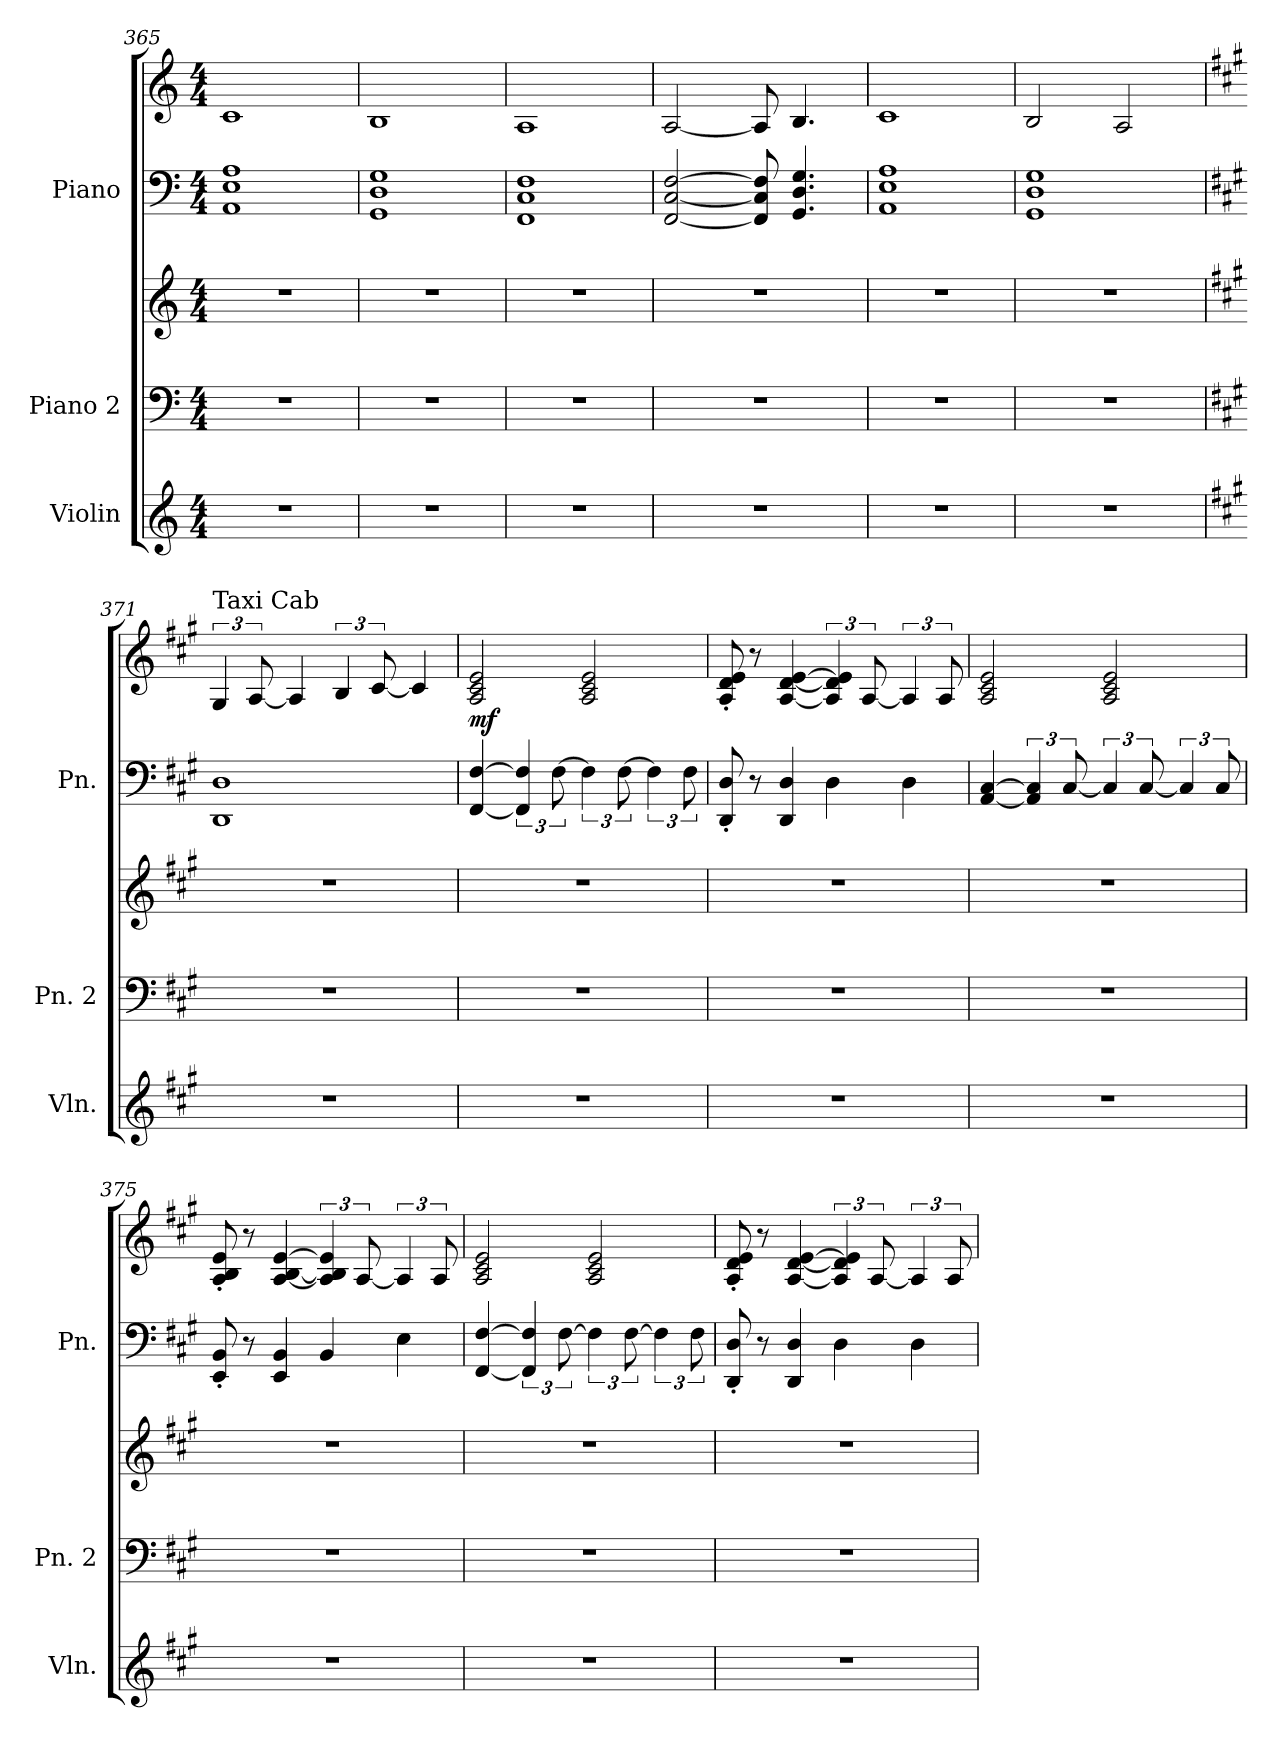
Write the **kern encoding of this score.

**kern	**kern	**kern	**kern	**kern	**dynam
*part3	*part2	*part2	*part1	*part1	*part1
*staff5	*staff4	*staff3	*staff2	*staff1	*staff1/2
*I"Violin	*I"Piano 2	*	*I"Piano	*	*
*I'Vln.	*I'Pn. 2	*	*I'Pn.	*	*
*clefG2	*clefF4	*clefG2	*clefF4	*clefG2	*
*k[]	*k[]	*k[]	*k[]	*k[]	*
*M4/4	*M4/4	*M4/4	*M4/4	*M4/4	*
=365	=365	=365	=365	=365	=365
1r	1r	1r	1AA 1E 1A	1c	.
=366	=366	=366	=366	=366	=366
1r	1r	1r	1GG 1D 1G	1B	.
=367	=367	=367	=367	=367	=367
1r	1r	1r	1FF 1C 1F	1A	.
=368	=368	=368	=368	=368	=368
1r	1r	1r	[2FF/ [2C/ [2F/	[2A/	.
.	.	.	8FF/] 8C/] 8F/]	8A/]	.
.	.	.	4.GG/ 4.D/ 4.G/	4.B/	.
!!LO:LB:g=z
=369	=369	=369	=369	=369	=369
1r	1r	1r	1AA 1E 1A	1c	.
=370	=370	=370	=370	=370	=370
1r	1r	1r	1GG 1D 1G	2B/	.
.	.	.	.	2A/	.
=371	=371	=371	=371	=371	=371
*k[f#c#g#]	*k[f#c#g#]	*k[f#c#g#]	*k[f#c#g#]	*k[f#c#g#]	*
*	*	*	*	*MM138	*
!	!	!	!	!LO:TX:a:t=Taxi Cab	!
1r	1r	1r	1DD 1D	6G#/	.
.	.	.	.	[12A/	.
.	.	.	.	4A/]	.
.	.	.	.	6B/	.
.	.	.	.	[12c#/	.
.	.	.	.	4c#/]	.
=372	=372	=372	=372	=372	=372
!	!	!	!	!	!LO:DY:b
1r	1r	1r	[4FF#/ [4F#/	2A/ 2c#/ 2e/	mf
.	.	.	6FF#/] 6F#/]	.	.
.	.	.	[12F#\	.	.
.	.	.	6F#\]	2A/ 2c#/ 2e/	.
.	.	.	[12F#\	.	.
.	.	.	6F#\]	.	.
.	.	.	12F#\	.	.
=373	=373	=373	=373	=373	=373
1r	1r	1r	8DD/' 8D/'	8A/' 8d/' 8e/'	.
.	.	.	8r	8r	.
.	.	.	4DD/ 4D/	[4A/ [4d/ [4e/	.
.	.	.	4D\	6A/] 6d/] 6e/]	.
.	.	.	.	[12A/	.
.	.	.	4D\	6A/]	.
.	.	.	.	12A/	.
=374	=374	=374	=374	=374	=374
1r	1r	1r	[4AA/ [4C#/	2A/ 2c#/ 2e/	.
.	.	.	6AA/] 6C#/]	.	.
.	.	.	[12C#/	.	.
.	.	.	6C#/]	2A/ 2c#/ 2e/	.
.	.	.	[12C#/	.	.
.	.	.	6C#/]	.	.
.	.	.	12C#/	.	.
!!LO:LB:g=z
=375	=375	=375	=375	=375	=375
1r	1r	1r	8EE/' 8BB/'	8A/' 8B/' 8e/'	.
.	.	.	8r	8r	.
.	.	.	4EE/ 4BB/	[4A/ [4B/ [4e/	.
.	.	.	4BB/	6A/] 6B/] 6e/]	.
.	.	.	.	[12A/	.
.	.	.	4E\	6A/]	.
.	.	.	.	12A/	.
=376	=376	=376	=376	=376	=376
1r	1r	1r	[4FF#/ [4F#/	2A/ 2c#/ 2e/	.
.	.	.	6FF#/] 6F#/]	.	.
.	.	.	[12F#\	.	.
.	.	.	6F#\]	2A/ 2c#/ 2e/	.
.	.	.	[12F#\	.	.
.	.	.	6F#\]	.	.
.	.	.	12F#\	.	.
=377	=377	=377	=377	=377	=377
1r	1r	1r	8DD/' 8D/'	8A/' 8d/' 8e/'	.
.	.	.	8r	8r	.
.	.	.	4DD/ 4D/	[4A/ [4d/ [4e/	.
.	.	.	4D\	6A/] 6d/] 6e/]	.
.	.	.	.	[12A/	.
.	.	.	4D\	6A/]	.
.	.	.	.	12A/	.
=	=	=	=	=	=
*-	*-	*-	*-	*-	*-
